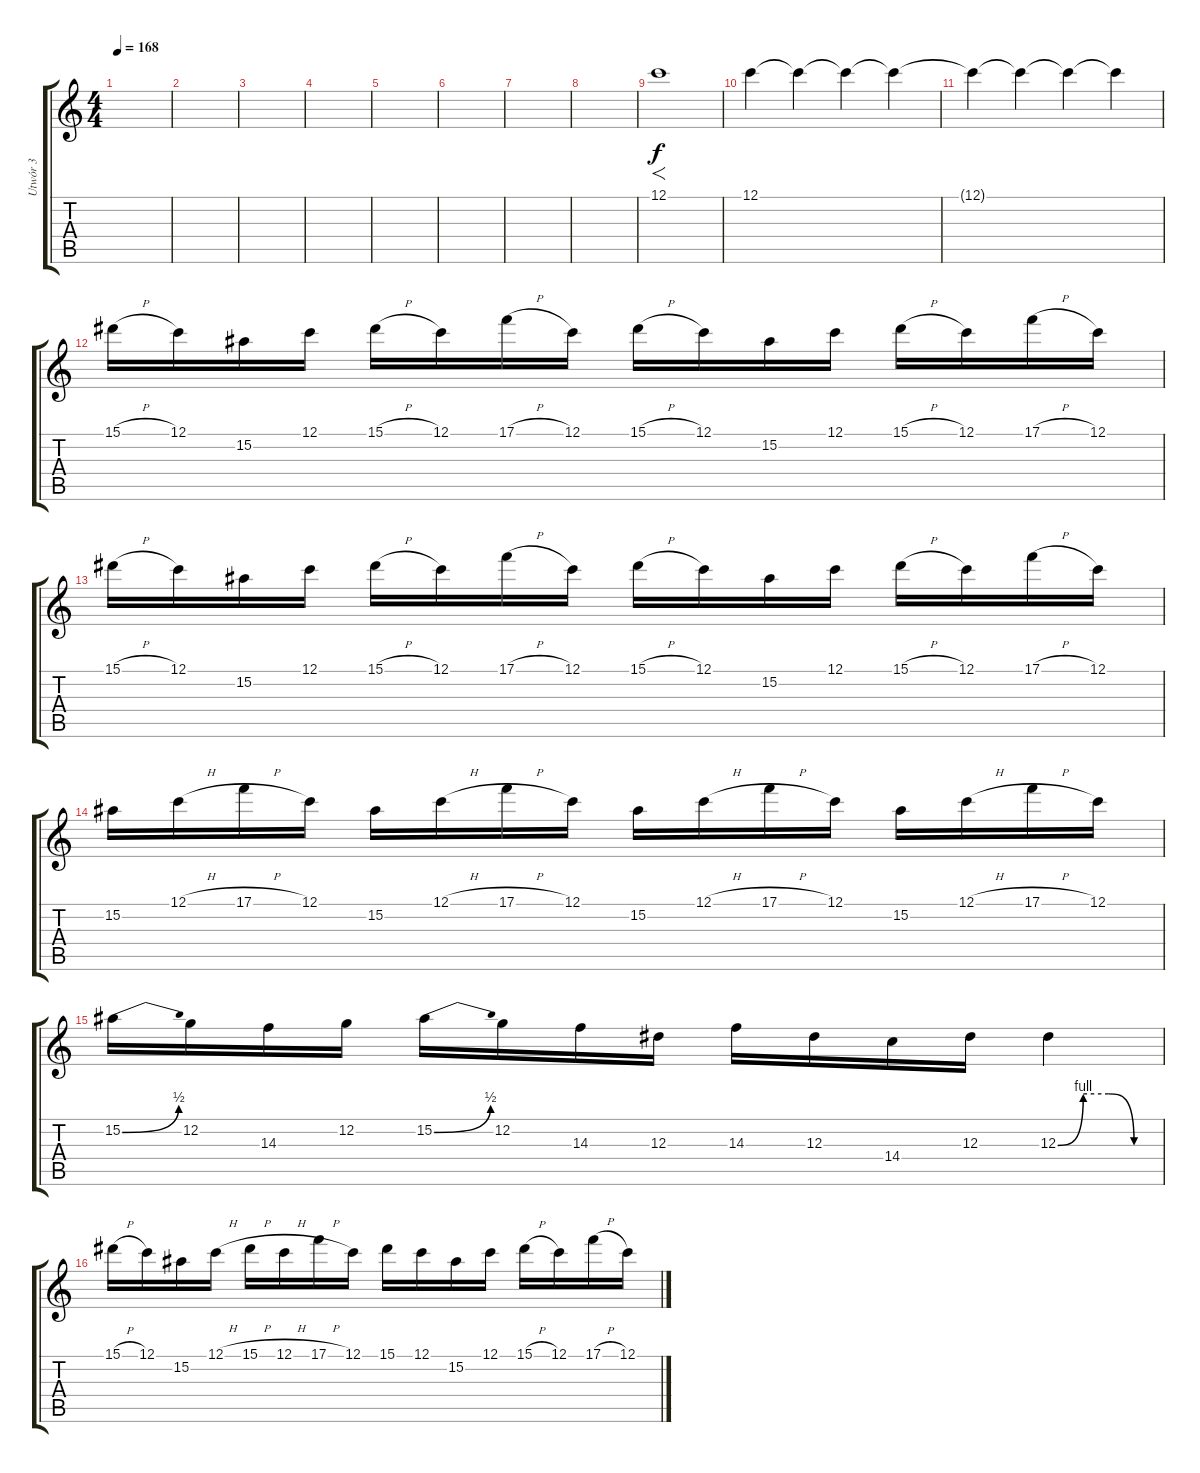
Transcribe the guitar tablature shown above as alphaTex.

\track ("Utwór 3" "Utwór 3") {instrument distortionguitar}
\staff {score tabs}
\tuning (C4 G3 Eb3 Bb2 F2 C2) {hide}
\ts (4 4)
\tempo 168
\clef g2
\ks c
|
|
|
|
|
|
|
|
12.1.1{f} |
12.1.4 12.1{t}.4 12.1{t}.4 12.1{t}.4 |
12.1{t}.4 12.1{t}.4 12.1{t}.4 12.1{t}.4 |
15.1{h}.16 12.1.16 15.2.16 12.1.16 15.1{h}.16 12.1.16 17.1{h}.16 12.1.16 15.1{h}.16 12.1.16 15.2.16 12.1.16 15.1{h}.16 12.1.16 17.1{h}.16 12.1.16 |
15.1{h}.16 12.1.16 15.2.16 12.1.16 15.1{h}.16 12.1.16 17.1{h}.16 12.1.16 15.1{h}.16 12.1.16 15.2.16 12.1.16 15.1{h}.16 12.1.16 17.1{h}.16 12.1.16 |
15.2.16 12.1{h}.16 17.1{h}.16 12.1.16 15.2.16 12.1{h}.16 17.1{h}.16 12.1.16 15.2.16 12.1{h}.16 17.1{h}.16 12.1.16 15.2.16 12.1{h}.16 17.1{h}.16 12.1.16 |
15.2{be (bend 0 0 60 2)}.16 12.2.16 14.3.16 12.2.16 15.2{be (bend 0 0 60 2)}.16 12.2.16 14.3.16 12.3.16 14.3.16 12.3.16 14.4.16 12.3.16 12.3{be (custom 0 0 15 4 30 4 45 0 60 0)}.4 |
15.1{h}.16 12.1.16 15.2.16 12.1{h}.16 15.1{h}.16 12.1{h}.16 17.1{h}.16 12.1.16 15.1.16 12.1.16 15.2.16 12.1.16 15.1{h}.16 12.1.16 17.1{h}.16 12.1.16
